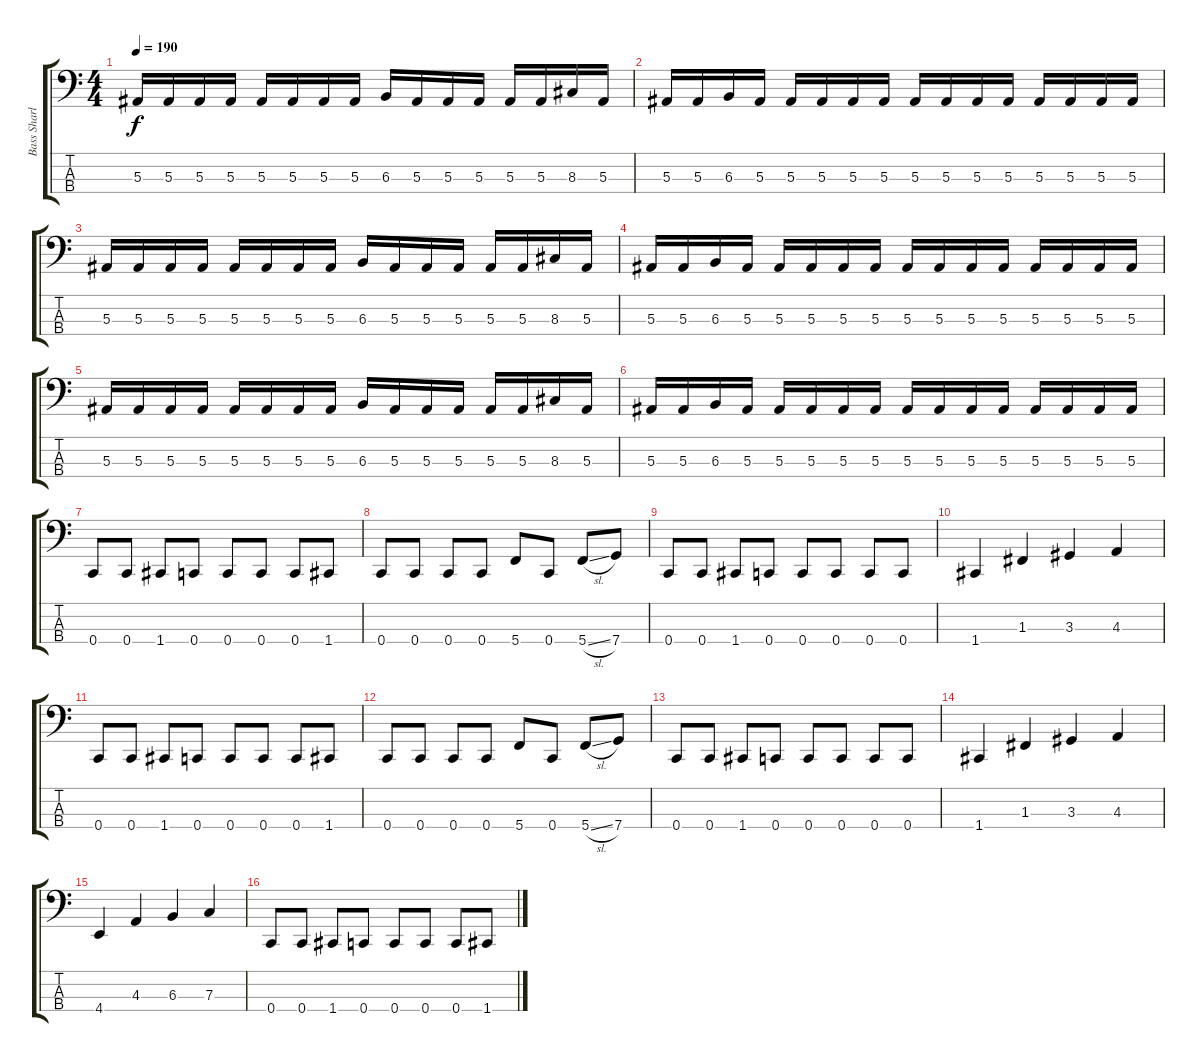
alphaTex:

\track ("Bass Sharlee" "Bass Sharl") {instrument electricbasspick}
\staff {score tabs}
\tuning (Eb2 Bb1 F1 C1) {hide}
\ts (4 4)
\tempo 190
\clef f4
\ks c
5.3.16{dy f} 5.3.16 5.3.16 5.3.16 5.3.16 5.3.16 5.3.16 5.3.16 6.3.16 5.3.16 5.3.16 5.3.16 5.3.16 5.3.16 8.3.16 5.3.16 |
5.3.16 5.3.16 6.3.16 5.3.16 5.3.16 5.3.16 5.3.16 5.3.16 5.3.16 5.3.16 5.3.16 5.3.16 5.3.16 5.3.16 5.3.16 5.3.16 |
5.3.16 5.3.16 5.3.16 5.3.16 5.3.16 5.3.16 5.3.16 5.3.16 6.3.16 5.3.16 5.3.16 5.3.16 5.3.16 5.3.16 8.3.16 5.3.16 |
5.3.16 5.3.16 6.3.16 5.3.16 5.3.16 5.3.16 5.3.16 5.3.16 5.3.16 5.3.16 5.3.16 5.3.16 5.3.16 5.3.16 5.3.16 5.3.16 |
5.3.16 5.3.16 5.3.16 5.3.16 5.3.16 5.3.16 5.3.16 5.3.16 6.3.16 5.3.16 5.3.16 5.3.16 5.3.16 5.3.16 8.3.16 5.3.16 |
5.3.16 5.3.16 6.3.16 5.3.16 5.3.16 5.3.16 5.3.16 5.3.16 5.3.16 5.3.16 5.3.16 5.3.16 5.3.16 5.3.16 5.3.16 5.3.16 |
0.4.8 0.4.8 1.4.8 0.4.8 0.4.8 0.4.8 0.4.8 1.4.8 |
0.4.8 0.4.8 0.4.8 0.4.8 5.4.8 0.4.8 5.4{sl}.8 7.4.8 |
0.4.8 0.4.8 1.4.8 0.4.8 0.4.8 0.4.8 0.4.8 0.4.8 |
1.4.4 1.3.4 3.3.4 4.3.4 |
0.4.8 0.4.8 1.4.8 0.4.8 0.4.8 0.4.8 0.4.8 1.4.8 |
0.4.8 0.4.8 0.4.8 0.4.8 5.4.8 0.4.8 5.4{sl}.8 7.4.8 |
0.4.8 0.4.8 1.4.8 0.4.8 0.4.8 0.4.8 0.4.8 0.4.8 |
1.4.4 1.3.4 3.3.4 4.3.4 |
4.4.4 4.3.4 6.3.4 7.3.4 |
0.4.8 0.4.8 1.4.8 0.4.8 0.4.8 0.4.8 0.4.8 1.4.8
